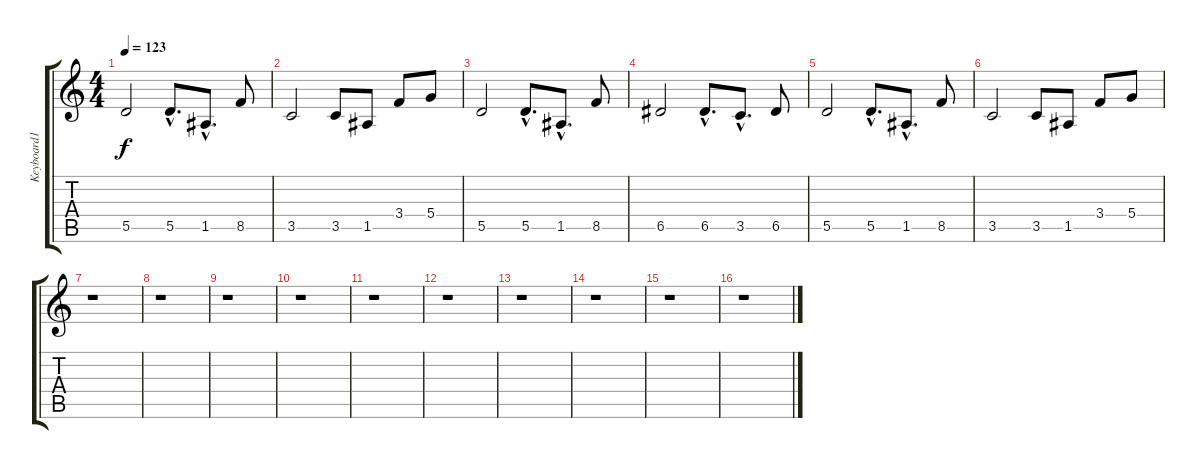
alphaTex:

\track ("Keyboard1" "Keyboard1") {instrument lead1square}
\staff {score tabs}
\tuning (E5 B4 G4 D4 A3 E3) {hide}
\ts (4 4)
\tempo 123
\clef g2
\ks c
5.5.2{dy f} 5.5{hac}.8{d} 1.5{hac}.8{d} 8.5.8 |
3.5.2 3.5.8 1.5.8 3.4.8 5.4.8 |
5.5.2{instrument harpsichord} 5.5{hac}.8{d} 1.5{hac}.8{d} 8.5.8 |
6.5.2 6.5{hac}.8{d} 3.5{hac}.8{d} 6.5.8 |
5.5.2 5.5{hac}.8{d} 1.5{hac}.8{d} 8.5.8 |
3.5.2 3.5.8 1.5.8 3.4.8 5.4.8 |
r.1 |
r.1 |
r.1 |
r.1 |
r.1 |
r.1 |
r.1 |
r.1 |
r.1 |
r.1
